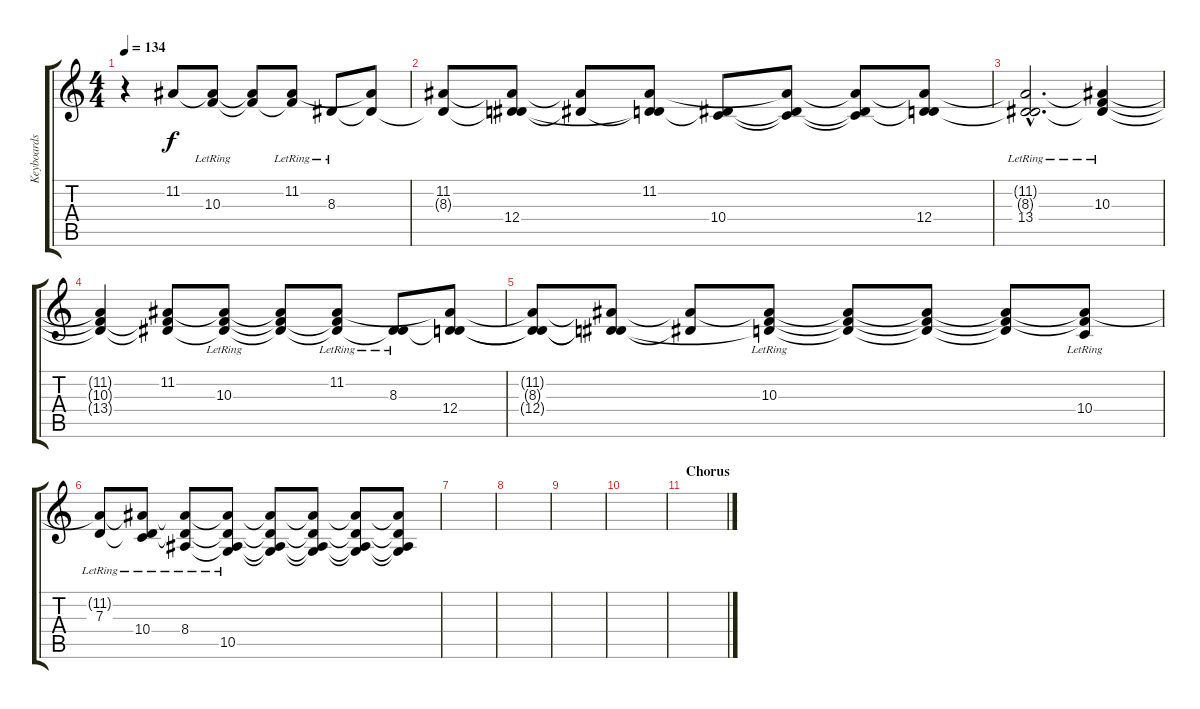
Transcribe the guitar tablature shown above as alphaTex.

\track ("Keyboards" "Keyboards") {instrument electricpiano1}
\staff {score tabs}
\tuning (E4 B3 G3 D3 A2 E2) {hide}
\ts (4 4)
\tempo 134
\clef g2
\ks c
r.4{dy f} 11.2.8 (11.2{t} 10.3{lr}).8 (11.2{t} 10.3{t}).8 (11.2{lr} 10.3{t}).8 8.3{lr}.8 (11.2{t} 8.3{t}).8 |
(11.2 8.3{t}).8 (11.2{t} 8.3{t} 12.4).8 (11.2{t} 8.3{t}).8 (11.2 8.3{t} 12.4{t}).8 (8.3{t} 10.4).8 (11.2{t} 8.3{t} 10.4{t}).8 (11.2{t} 8.3{t} 10.4{t}).8 (11.2{t} 8.3{t} 12.4).8 |
(11.2{hac t} 8.3{hac t} 13.4{hac lr}).2{d} (11.2{t} 10.3{lr} 13.4{t}).4 |
(11.2{t} 10.3{t} 13.4{t}).4 (11.2 10.3{t} 13.4{t}).8 (11.2{t} 10.3{lr} 13.4{t}).8 (11.2{t} 10.3{t} 13.4{t}).8 (11.2{lr} 10.3{t} 13.4{t}).8 (8.3{lr} 13.4{t}).8 (11.2{t} 8.3{t} 12.4).8 |
(11.2{t} 8.3{t} 12.4{t}).8 (11.2{t} 8.3{t} 12.4{t}).8 (11.2{t} 8.3{t}).8 (11.2{t} 10.3{lr} 12.4{t}).8 (11.2{t} 10.3{t} 12.4{t}).8 (11.2{t} 10.3{t} 12.4{t}).8 (11.2{t} 10.3{t} 12.4{t}).8 (11.2{t} 10.3{t} 10.4{lr}).8 |
(11.2{t} 7.3{lr}).8 (11.2{t} 7.3{t} 10.4{lr}).8 (11.2{t} 7.3{t} 8.4{lr}).8 (11.2{t} 7.3{t} 8.4{t} 10.5{lr}).8 (11.2{t} 7.3{t} 8.4{t} 10.5{t}).8 (11.2{t} 7.3{t} 8.4{t} 10.5{t}).8 (11.2{t} 7.3{t} 8.4{t} 10.5{t}).8 (11.2{t} 7.3{t} 8.4{t} 10.5{t}).8 |
|
|
|
|
\section ("" "Chorus")
